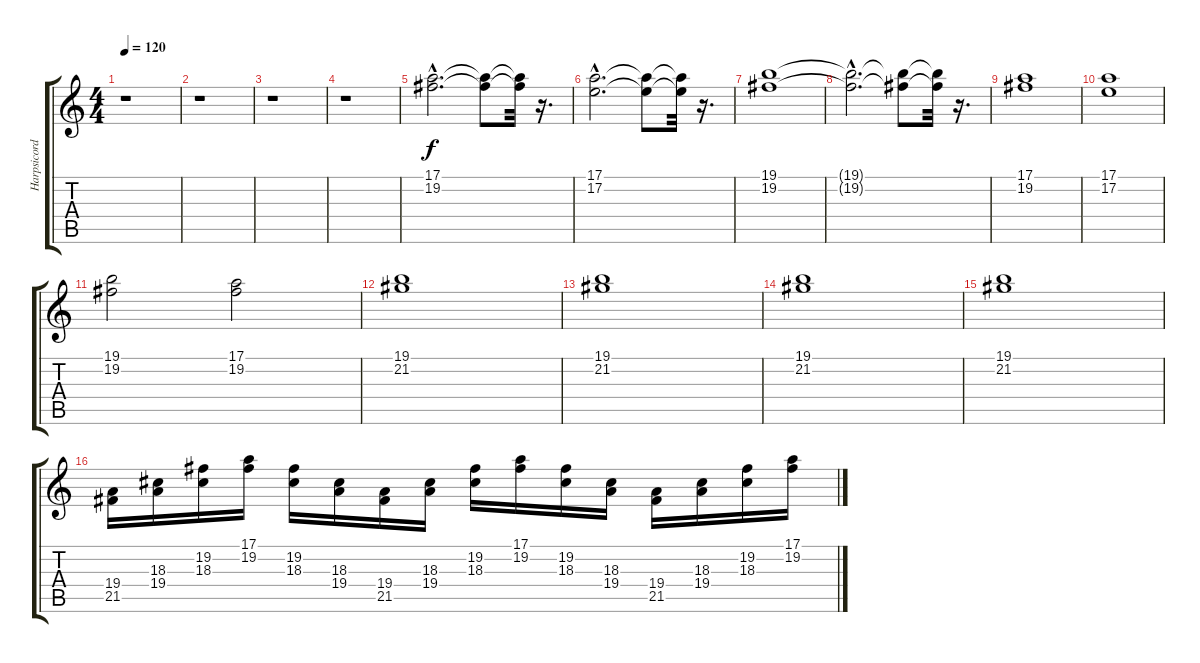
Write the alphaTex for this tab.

\track ("Harpsicord" "Harpsicord") {instrument harpsichord}
\staff {score tabs}
\tuning (E4 B3 G3 D3 A2 E2) {hide}
\ts (4 4)
\tempo 120
\clef g2
\ks c
r.1{dy f} |
r.1 |
r.1 |
r.1 |
(17.1{hac} 19.2{hac}).2{d volume 10} (17.1{t} 19.2{t}).8 (17.1{t} 19.2{t}).32 r.16{d} |
(17.1{hac} 17.2{hac}).2{d} (17.1{t} 17.2{t}).8 (17.1{t} 17.2{t}).32 r.16{d} |
(19.1 19.2).1 |
(19.1{hac t} 19.2{hac t}).2{d} (19.1{t} 19.2{t}).8 (19.1{t} 19.2{t}).32 r.16{d} |
(17.1 19.2).1 |
(17.1 17.2).1 |
(19.1 19.2).2 (17.1 19.2).2 |
(19.1 21.2).1 |
(19.1 21.2).1 |
(19.1 21.2).1 |
(19.1 21.2).1 |
(19.4 21.5).16 (18.3 19.4).16 (19.2 18.3).16 (17.1 19.2).16 (19.2 18.3).16 (18.3 19.4).16 (19.4 21.5).16 (18.3 19.4).16 (19.2 18.3).16 (17.1 19.2).16 (19.2 18.3).16 (18.3 19.4).16 (19.4 21.5).16 (18.3 19.4).16 (19.2 18.3).16 (17.1 19.2).16
